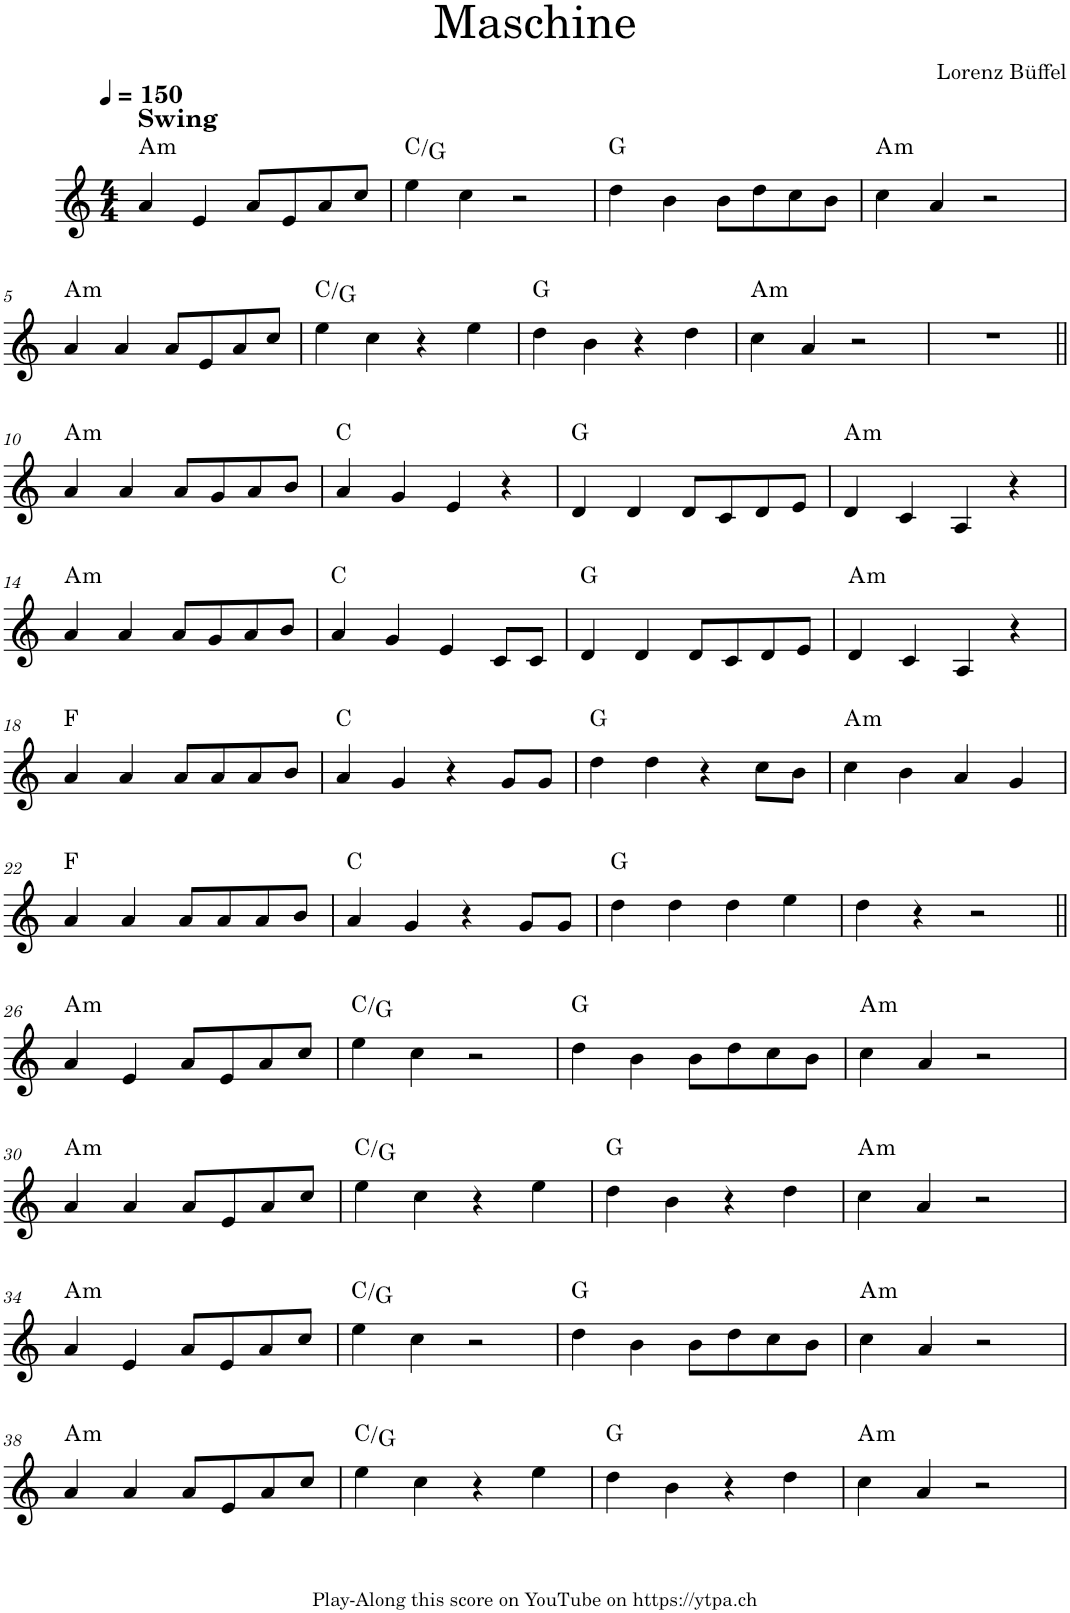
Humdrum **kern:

**kern	**harte
*part1	*part1
*staff1	*
*I"Piano	*
*I'Pno.	*
*clefG2	*
*k[]	*
*M4/4	*
*MM150	*
=1	=1
!LO:TX:a:B:t=Swing	!LO:H:kt=m
4a/	A:min
4e/	.
8a/L	.
8e/	.
8a/	.
8cc/J	.
=2	=2
4ee\	C:maj/5
4cc\	.
2r	.
=3	=3
4dd\	G:maj
4b\	.
8b\L	.
8dd\	.
8cc\	.
8b\J	.
=4	=4
!	!LO:H:kt=m
4cc\	A:min
4a/	.
2r	.
!!LO:LB:g=z
=5	=5
!	!LO:H:kt=m
4a/	A:min
4a/	.
8a/L	.
8e/	.
8a/	.
8cc/J	.
=6	=6
4ee\	C:maj/5
4cc\	.
4r	.
4ee\	.
=7	=7
4dd\	G:maj
4b\	.
4r	.
4dd\	.
=8	=8
!	!LO:H:kt=m
4cc\	A:min
4a/	.
2r	.
=9	=9
1r	.
!!LO:LB:g=z
=10||	=10||
!	!LO:H:kt=m
4a/	A:min
4a/	.
8a/L	.
8g/	.
8a/	.
8b/J	.
=11	=11
4a/	C:maj
4g/	.
4e/	.
4r	.
=12	=12
4d/	G:maj
4d/	.
8d/L	.
8c/	.
8d/	.
8e/J	.
=13	=13
!	!LO:H:kt=m
4d/	A:min
4c/	.
4A/	.
4r	.
!!LO:LB:g=z
=14	=14
!	!LO:H:kt=m
4a/	A:min
4a/	.
8a/L	.
8g/	.
8a/	.
8b/J	.
=15	=15
4a/	C:maj
4g/	.
4e/	.
8c/L	.
8c/J	.
=16	=16
4d/	G:maj
4d/	.
8d/L	.
8c/	.
8d/	.
8e/J	.
=17	=17
!	!LO:H:kt=m
4d/	A:min
4c/	.
4A/	.
4r	.
!!LO:LB:g=z
=18	=18
4a/	F:maj
4a/	.
8a/L	.
8a/	.
8a/	.
8b/J	.
=19	=19
4a/	C:maj
4g/	.
4r	.
8g/L	.
8g/J	.
=20	=20
4dd\	G:maj
4dd\	.
4r	.
8cc\L	.
8b\J	.
=21	=21
!	!LO:H:kt=m
4cc\	A:min
4b\	.
4a/	.
4g/	.
!!LO:LB:g=z
=22	=22
4a/	F:maj
4a/	.
8a/L	.
8a/	.
8a/	.
8b/J	.
=23	=23
4a/	C:maj
4g/	.
4r	.
8g/L	.
8g/J	.
=24	=24
4dd\	G:maj
4dd\	.
4dd\	.
4ee\	.
=25	=25
4dd\	.
4r	.
2r	.
!!LO:LB:g=z
=26||	=26||
!	!LO:H:kt=m
4a/	A:min
4e/	.
8a/L	.
8e/	.
8a/	.
8cc/J	.
=27	=27
4ee\	C:maj/5
4cc\	.
2r	.
=28	=28
4dd\	G:maj
4b\	.
8b\L	.
8dd\	.
8cc\	.
8b\J	.
=29	=29
!	!LO:H:kt=m
4cc\	A:min
4a/	.
2r	.
!!LO:LB:g=z
=30	=30
!	!LO:H:kt=m
4a/	A:min
4a/	.
8a/L	.
8e/	.
8a/	.
8cc/J	.
=31	=31
4ee\	C:maj/5
4cc\	.
4r	.
4ee\	.
=32	=32
4dd\	G:maj
4b\	.
4r	.
4dd\	.
=33	=33
!	!LO:H:kt=m
4cc\	A:min
4a/	.
2r	.
!!LO:LB:g=z
=34	=34
!	!LO:H:kt=m
4a/	A:min
4e/	.
8a/L	.
8e/	.
8a/	.
8cc/J	.
=35	=35
4ee\	C:maj/5
4cc\	.
2r	.
=36	=36
4dd\	G:maj
4b\	.
8b\L	.
8dd\	.
8cc\	.
8b\J	.
=37	=37
!	!LO:H:kt=m
4cc\	A:min
4a/	.
2r	.
!!LO:LB:g=z
=38	=38
!	!LO:H:kt=m
4a/	A:min
4a/	.
8a/L	.
8e/	.
8a/	.
8cc/J	.
=39	=39
4ee\	C:maj/5
4cc\	.
4r	.
4ee\	.
=40	=40
4dd\	G:maj
4b\	.
4r	.
4dd\	.
=41	=41
!	!LO:H:kt=m
4cc\	A:min
4a/	.
2r	.
=	=
*-	*-
